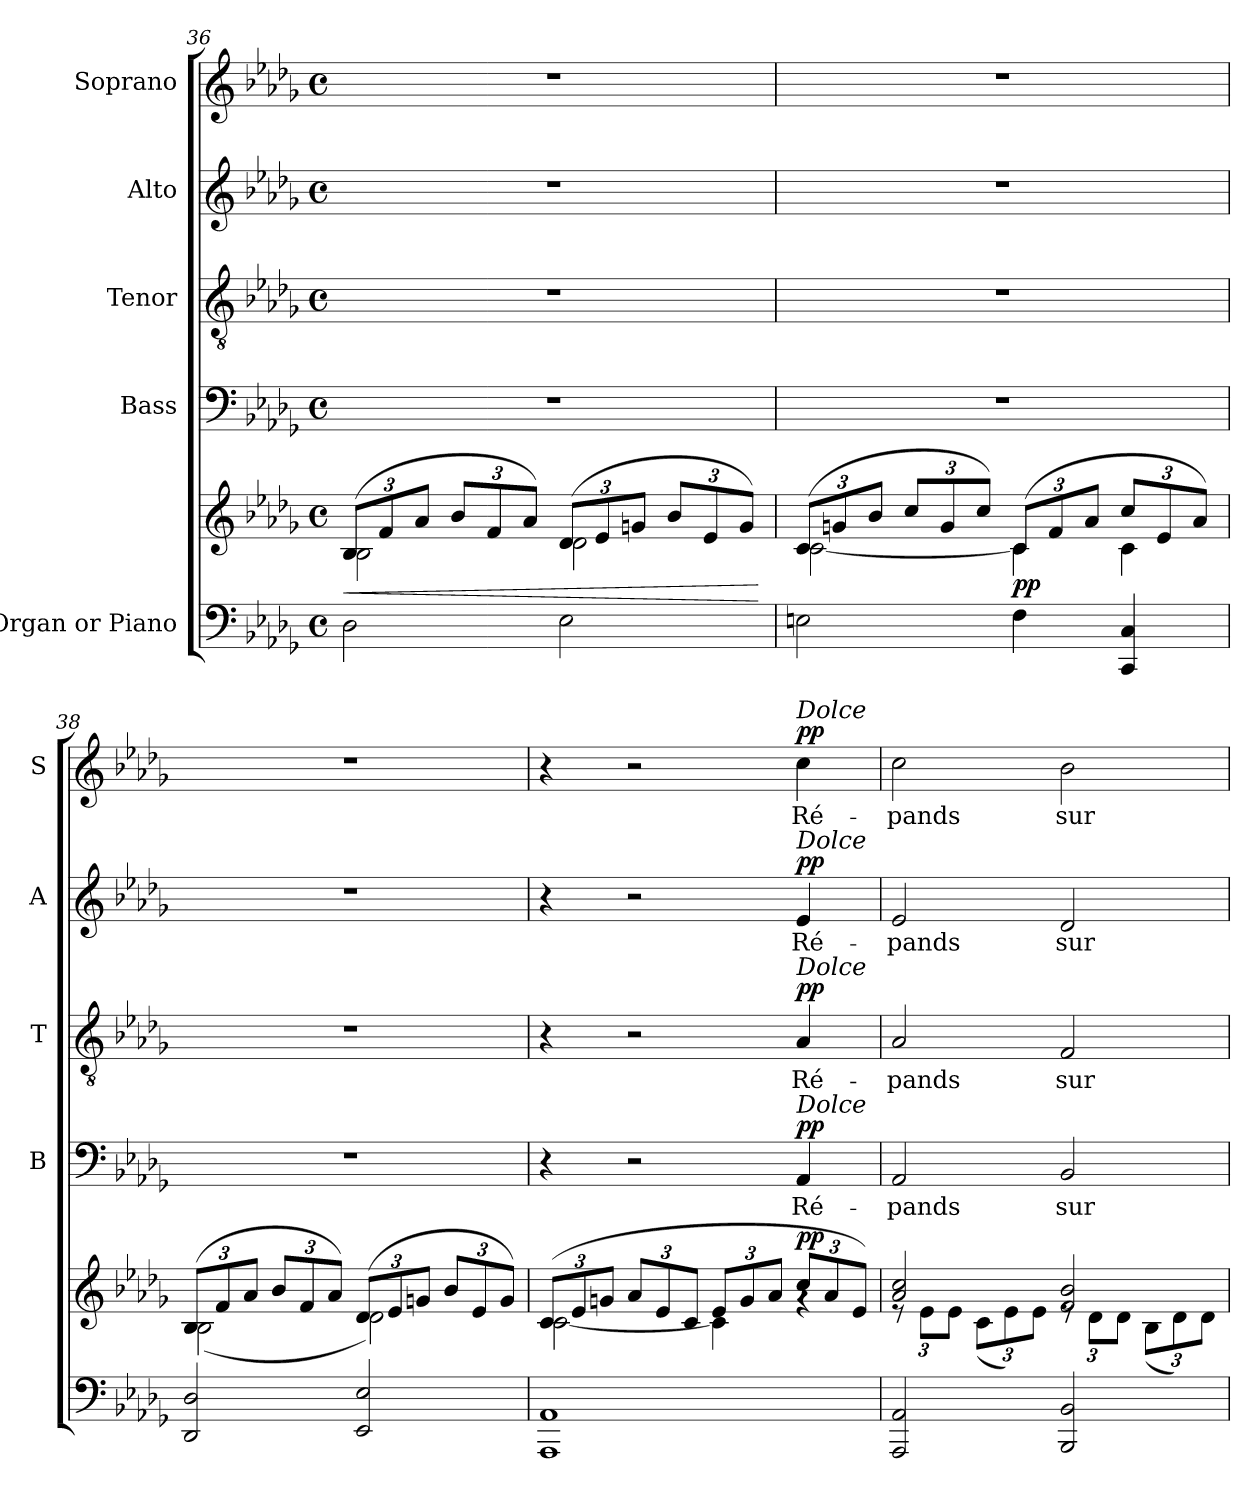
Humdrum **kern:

**kern	**kern	**dynam	**kern	**text	**dynam	**kern	**text	**dynam	**kern	**text	**dynam	**kern	**text	**dynam
*part5	*part5	*part5	*part4	*part4	*part4	*part3	*part3	*part3	*part2	*part2	*part2	*part1	*part1	*part1
*staff6	*staff5	*staff5/6	*staff4	*staff4	*staff4	*staff3	*staff3	*staff3	*staff2	*staff2	*staff2	*staff1	*staff1	*staff1
*I"Organ or Piano	*	*	*I"Bass	*	*	*I"Tenor	*	*	*I"Alto	*	*	*I"Soprano	*	*
*	*	*	*I'B	*	*	*I'T	*	*	*I'A	*	*	*I'S	*	*
*clefF4	*clefG2	*	*clefF4	*	*	*clefGv2	*	*	*clefG2	*	*	*clefG2	*	*
*k[b-e-a-d-g-]	*k[b-e-a-d-g-]	*	*k[b-e-a-d-g-]	*	*	*k[b-e-a-d-g-]	*	*	*k[b-e-a-d-g-]	*	*	*k[b-e-a-d-g-]	*	*
*M4/4	*M4/4	*	*M4/4	*	*	*M4/4	*	*	*M4/4	*	*	*M4/4	*	*
*met(c)	*met(c)	*	*met(c)	*	*	*met(c)	*	*	*met(c)	*	*	*met(c)	*	*
*	*Xbrackettup	*	*	*	*	*	*	*	*	*	*	*	*	*
=36	=36	=36	=36	=36	=36	=36	=36	=36	=36	=36	=36	=36	=36	=36
!	!	!LO:HP:b	!	!	!	!	!	!	!	!	!	!	!	!
*	*^	*	*	*	*	*	*	*	*	*	*	*	*	*
2D-\	(>12B-/L	2B-\	<	1r	.	.	1r	.	.	1r	.	.	1r	.	.
.	12f/	.	.	.	.	.	.	.	.	.	.	.	.	.	.
.	12a-/J	.	.	.	.	.	.	.	.	.	.	.	.	.	.
.	12b-/L	.	.	.	.	.	.	.	.	.	.	.	.	.	.
.	12f/	.	.	.	.	.	.	.	.	.	.	.	.	.	.
.	12a-/J)	.	.	.	.	.	.	.	.	.	.	.	.	.	.
2E-\	(>12d-/L	2d-\	.	.	.	.	.	.	.	.	.	.	.	.	.
.	12e-/	.	.	.	.	.	.	.	.	.	.	.	.	.	.
.	12gn/J	.	.	.	.	.	.	.	.	.	.	.	.	.	.
.	12b-/L	.	.	.	.	.	.	.	.	.	.	.	.	.	.
.	12e-/	.	.	.	.	.	.	.	.	.	.	.	.	.	.
.	12g/J)	.	.	.	.	.	.	.	.	.	.	.	.	.	.
*	*v	*v	*	*	*	*	*	*	*	*	*	*	*	*	*
.	.	[	.	.	.	.	.	.	.	.	.	.	.	.
!!LO:LB:g=z
=37	=37	=37	=37	=37	=37	=37	=37	=37	=37	=37	=37	=37	=37	=37
*	*^	*	*	*	*	*	*	*	*	*	*	*	*	*
2En\	(>12c/L	[2c\	.	1r	.	.	1r	.	.	1r	.	.	1r	.	.
.	12gn/	.	.	.	.	.	.	.	.	.	.	.	.	.	.
.	12b-/J	.	.	.	.	.	.	.	.	.	.	.	.	.	.
.	12cc/L	.	.	.	.	.	.	.	.	.	.	.	.	.	.
.	12g/	.	.	.	.	.	.	.	.	.	.	.	.	.	.
.	12cc/J)	.	.	.	.	.	.	.	.	.	.	.	.	.	.
!	!	!	!LO:DY:b	!	!	!	!	!	!	!	!	!	!	!	!
4F\	(>12c/L	4c\]	pp	.	.	.	.	.	.	.	.	.	.	.	.
.	12f/	.	.	.	.	.	.	.	.	.	.	.	.	.	.
.	12a-/J	.	.	.	.	.	.	.	.	.	.	.	.	.	.
4CC/ 4C/	12cc/L	4c\	.	.	.	.	.	.	.	.	.	.	.	.	.
.	12e-/	.	.	.	.	.	.	.	.	.	.	.	.	.	.
.	12a-/J)	.	.	.	.	.	.	.	.	.	.	.	.	.	.
=38	=38	=38	=38	=38	=38	=38	=38	=38	=38	=38	=38	=38	=38	=38	=38
2DD-/ 2D-/	(>12B-/L	(<2B-\	.	1r	.	.	1r	.	.	1r	.	.	1r	.	.
.	12f/	.	.	.	.	.	.	.	.	.	.	.	.	.	.
.	12a-/J	.	.	.	.	.	.	.	.	.	.	.	.	.	.
.	12b-/L	.	.	.	.	.	.	.	.	.	.	.	.	.	.
.	12f/	.	.	.	.	.	.	.	.	.	.	.	.	.	.
.	12a-/J)	.	.	.	.	.	.	.	.	.	.	.	.	.	.
2EE-/ 2E-/	(>12d-/L	2d-\)	.	.	.	.	.	.	.	.	.	.	.	.	.
.	12e-/	.	.	.	.	.	.	.	.	.	.	.	.	.	.
.	12gn/J	.	.	.	.	.	.	.	.	.	.	.	.	.	.
.	12b-/L	.	.	.	.	.	.	.	.	.	.	.	.	.	.
.	12e-/	.	.	.	.	.	.	.	.	.	.	.	.	.	.
.	12g/J)	.	.	.	.	.	.	.	.	.	.	.	.	.	.
=39	=39	=39	=39	=39	=39	=39	=39	=39	=39	=39	=39	=39	=39	=39	=39
1AAA- 1AA-	(>12c/L	[2c\	.	4r	.	.	4r	.	.	4r	.	.	4r	.	.
.	12e-/	.	.	.	.	.	.	.	.	.	.	.	.	.	.
.	12gn/J	.	.	.	.	.	.	.	.	.	.	.	.	.	.
.	12a-/L	.	.	2r	.	.	2r	.	.	2r	.	.	2r	.	.
.	12e-/	.	.	.	.	.	.	.	.	.	.	.	.	.	.
.	12c/J	.	.	.	.	.	.	.	.	.	.	.	.	.	.
.	12e-/L	4c\]	.	.	.	.	.	.	.	.	.	.	.	.	.
.	12g/	.	.	.	.	.	.	.	.	.	.	.	.	.	.
.	12a-/J	.	.	.	.	.	.	.	.	.	.	.	.	.	.
!	!	!	!	!	!	!	!	!	!	!	!	!	!LO:TX:a:i:t=Dolce	!	!
!	!	!	!	!	!	!	!	!	!	!LO:TX:a:i:t=Dolce	!	!	!	!	!
!	!	!	!	!	!	!	!LO:TX:a:i:t=Dolce	!	!	!	!	!	!	!	!
!	!	!	!	!LO:TX:a:i:t=Dolce	!	!	!	!	!	!	!	!	!	!	!
!	!	!	!LO:DY:a	!	!LO:LY:b	!LO:DY:a	!	!LO:LY:b	!LO:DY:a	!	!LO:LY:b	!LO:DY:a	!	!LO:LY:b	!LO:DY:a
.	12cc/L	4rg	pp	4AA-/	Ré-	pp	4A-/	Ré-	pp	4e-/	Ré-	pp	4cc\	Ré-	pp
.	12a-/	.	.	.	.	.	.	.	.	.	.	.	.	.	.
.	12e-/J)	.	.	.	.	.	.	.	.	.	.	.	.	.	.
!!LO:LB:g=z
=40	=40	=40	=40	=40	=40	=40	=40	=40	=40	=40	=40	=40	=40	=40	=40
!	!	!	!	!	!LO:LY:b	!	!	!LO:LY:b	!	!	!LO:LY:b	!	!	!LO:LY:b	!
2AAA-/ 2AA-/	2a-/ 2cc/	12re	.	2AA-/	-pands	.	2A-/	-pands	.	2e-/	-pands	.	2cc\	-pands	.
.	.	12e-\L	.	.	.	.	.	.	.	.	.	.	.	.	.
.	.	12e-\J	.	.	.	.	.	.	.	.	.	.	.	.	.
.	.	(>12c\L	.	.	.	.	.	.	.	.	.	.	.	.	.
.	.	12e-\)	.	.	.	.	.	.	.	.	.	.	.	.	.
.	.	12e-\J	.	.	.	.	.	.	.	.	.	.	.	.	.
!	!	!	!	!	!LO:LY:b	!	!	!LO:LY:b	!	!	!LO:LY:b	!	!	!LO:LY:b	!
2BBB-/ 2BB-/	2f/ 2b-/	12re	.	2BB-/	sur	.	2F/	sur	.	2d-/	sur	.	2b-\	sur	.
.	.	12d-\L	.	.	.	.	.	.	.	.	.	.	.	.	.
.	.	12d-\J	.	.	.	.	.	.	.	.	.	.	.	.	.
.	.	(>12B-\L	.	.	.	.	.	.	.	.	.	.	.	.	.
.	.	12d-\)	.	.	.	.	.	.	.	.	.	.	.	.	.
.	.	12d-\J	.	.	.	.	.	.	.	.	.	.	.	.	.
*	*v	*v	*	*	*	*	*	*	*	*	*	*	*	*	*
=	=	=	=	=	=	=	=	=	=	=	=	=	=	=
*-	*-	*-	*-	*-	*-	*-	*-	*-	*-	*-	*-	*-	*-	*-
